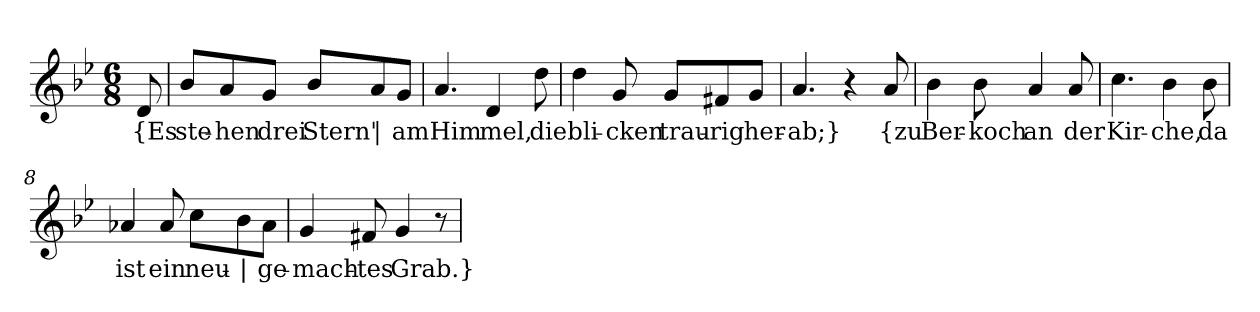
**kern	**text
*part1	*part1
*staff1	*staff1
*clefG2	*
*k[b-e-]	*
*M6/8	*
=1	=1
!	!LO:LY:b
8d/	{Es
=2	=2
!	!LO:LY:b
8b-/L	ste-
!	!LO:LY:b
8a/	-hen
!	!LO:LY:b
8g/J	drei
!	!LO:LY:b
8b-/L	Stern'
!	!LO:LY:b
8a/	|
!	!LO:LY:b
8g/J	am
=3	=3
!	!LO:LY:b
4.a/	Him
!	!LO:LY:b
4d/	-mel,
!	!LO:LY:b
8dd\	die
=4	=4
!	!LO:LY:b
4dd\	bli-
!	!LO:LY:b
8g/	-cken
!	!LO:LY:b
8g/L	trau-
!	!LO:LY:b
8f#X/	-rig
!	!LO:LY:b
8g/J	her-
=5	=5
!	!LO:LY:b
4.a/	-ab;}
4r	.
!	!LO:LY:b
8a/	{zu
=6	=6
!	!LO:LY:b
4b-\	Ber-
!	!LO:LY:b
8b-\	-koch
!	!LO:LY:b
4a/	an
!	!LO:LY:b
8a/	der
!!LO:LB:g=z
=7	=7
!	!LO:LY:b
4.cc\	Kir-
!	!LO:LY:b
4b-\	-che,
!	!LO:LY:b
8b-\	da
=8	=8
!	!LO:LY:b
4a-X/	ist
!	!LO:LY:b
8a-/	ein
!	!LO:LY:b
8cc\L	neu-
!	!LO:LY:b
8b-\	|
!	!LO:LY:b
8a-\J	-ge-
=9	=9
!	!LO:LY:b
4g/	-mach-
!	!LO:LY:b
8f#X/	-tes
!	!LO:LY:b
4g/	Grab.}
8r	.
=	=
*-	*-
